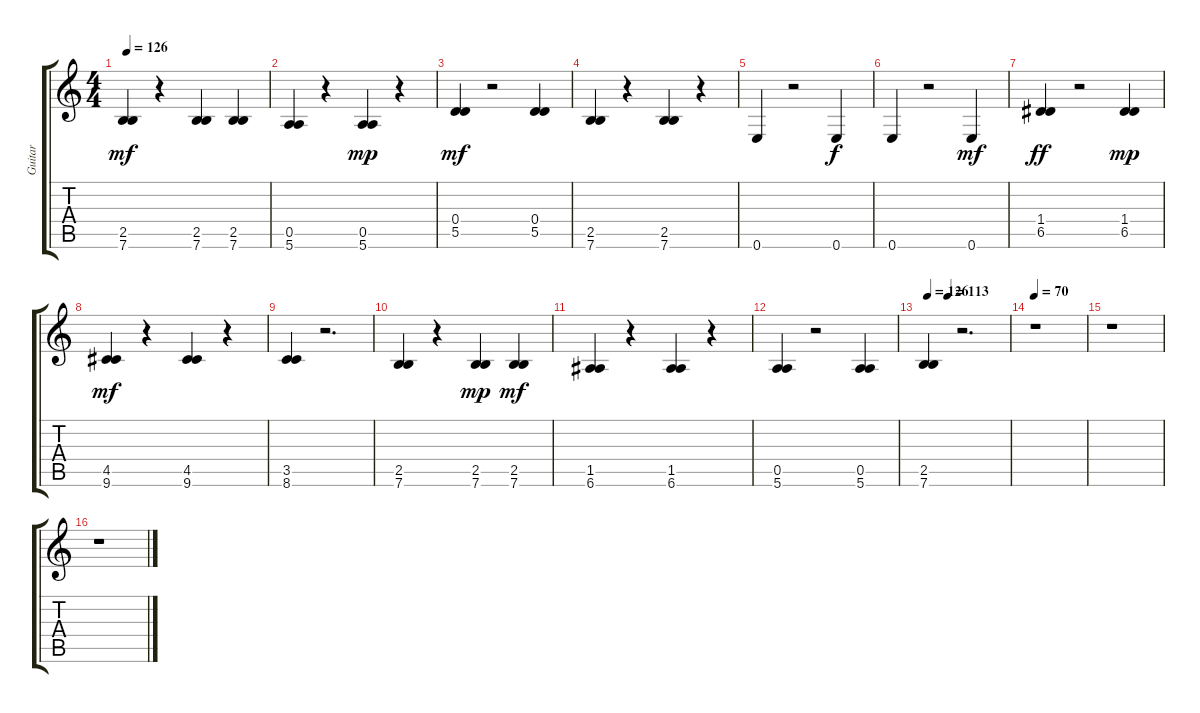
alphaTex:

\track ("Guitar" "Guitar") {instrument overdrivenguitar}
\staff {score tabs}
\tuning (E4 B3 G3 D3 A2 E2) {hide}
\ts (4 4)
\tempo 126
\clef g2
\ks c
(2.5 7.6).4{dy mf} r.4 (2.5 7.6).4 (2.5 7.6).4 |
(0.5 5.6).4 r.4 (0.5 5.6).4{dy mp} r.4 |
(0.4 5.5).4{dy mf} r.2 (0.4 5.5).4 |
(2.5 7.6).4 r.4 (2.5 7.6).4 r.4 |
0.6.4 r.2 0.6.4{dy f} |
0.6.4 r.2 0.6.4{dy mf} |
(1.4 6.5).4{dy ff} r.2 (1.4 6.5).4{dy mp} |
(4.5 9.6).4{dy mf} r.4 (4.5 9.6).4 r.4 |
(3.5 8.6).4 r.2{d} |
(2.5 7.6).4 r.4 (2.5 7.6).4{dy mp} (2.5 7.6).4{dy mf} |
(1.5 6.6).4 r.4 (1.5 6.6).4 r.4 |
(0.5 5.6).4 r.2 (0.5 5.6).4 |
\tempo 126
\tempo (113 0.25)
(2.5 7.6).4 r.2{d} |
\tempo 65
\tempo 70
r.1 |
r.1 |
r.1
